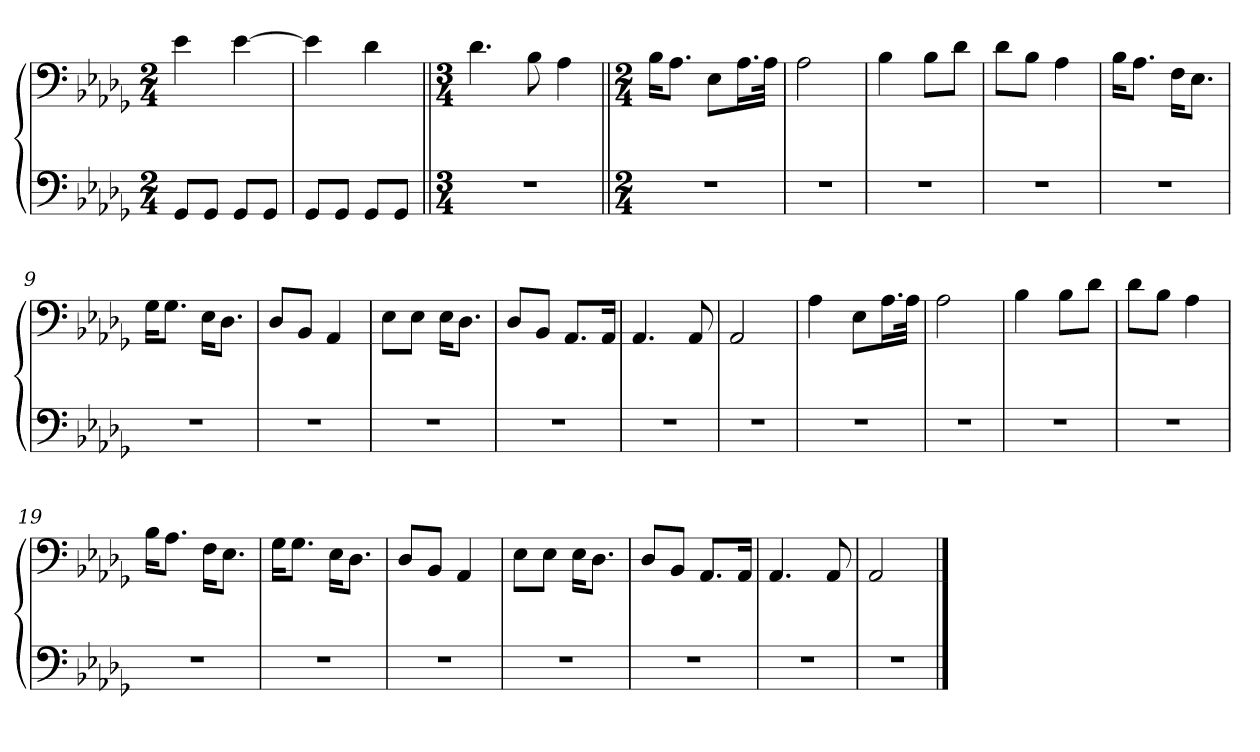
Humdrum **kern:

**kern	**kern
*part1	*part1
*staff2	*staff1
*clefF4	*clefF4
*k[b-e-a-d-g-]	*k[b-e-a-d-g-]
*M2/4	*M2/4
=1	=1
8GG-/L	4e-\
8GG-/J	.
8GG-/L	[4e-\
8GG-/J	.
=2	=2
8GG-/L	4e-\]
8GG-/J	.
8GG-/L	4d-\
8GG-/J	.
=3||	=3||
*M3/4	*M3/4
2.r	4.d-\
.	8B-\
.	4A-\
=4||	=4||
*M2/4	*M2/4
2r	16B-\KL
.	8.A-\J
.	8E-\L
.	16.A-\L
.	32A-\JJk
=5	=5
2r	2A-\
=6	=6
2r	4B-\
.	8B-\L
.	8d-\J
=7	=7
2r	8d-\L
.	8B-\J
.	4A-\
=8	=8
2r	16B-\KL
.	8.A-\J
.	16F\KL
.	8.E-\J
=9	=9
2r	16G-\KL
.	8.G-\J
.	16E-\KL
.	8.D-\J
=10	=10
2r	8D-/L
.	8BB-/J
.	4AA-/
=11	=11
2r	8E-\L
.	8E-\J
.	16E-\KL
.	8.D-\J
=12	=12
2r	8D-/L
.	8BB-/J
.	8.AA-/L
.	16AA-/Jk
=13	=13
2r	4.AA-/
.	8AA-/
=14	=14
2r	2AA-/
=15	=15
2r	4A-\
.	8E-\L
.	16.A-\L
.	32A-\JJk
=16	=16
2r	2A-\
=17	=17
2r	4B-\
.	8B-\L
.	8d-\J
=18	=18
2r	8d-\L
.	8B-\J
.	4A-\
=19	=19
2r	16B-\KL
.	8.A-\J
.	16F\KL
.	8.E-\J
=20	=20
2r	16G-\KL
.	8.G-\J
.	16E-\KL
.	8.D-\J
=21	=21
2r	8D-/L
.	8BB-/J
.	4AA-/
=22	=22
2r	8E-\L
.	8E-\J
.	16E-\KL
.	8.D-\J
=23	=23
2r	8D-/L
.	8BB-/J
.	8.AA-/L
.	16AA-/Jk
=24	=24
2r	4.AA-/
.	8AA-/
=25	=25
2r	2AA-/
==	==
*-	*-
